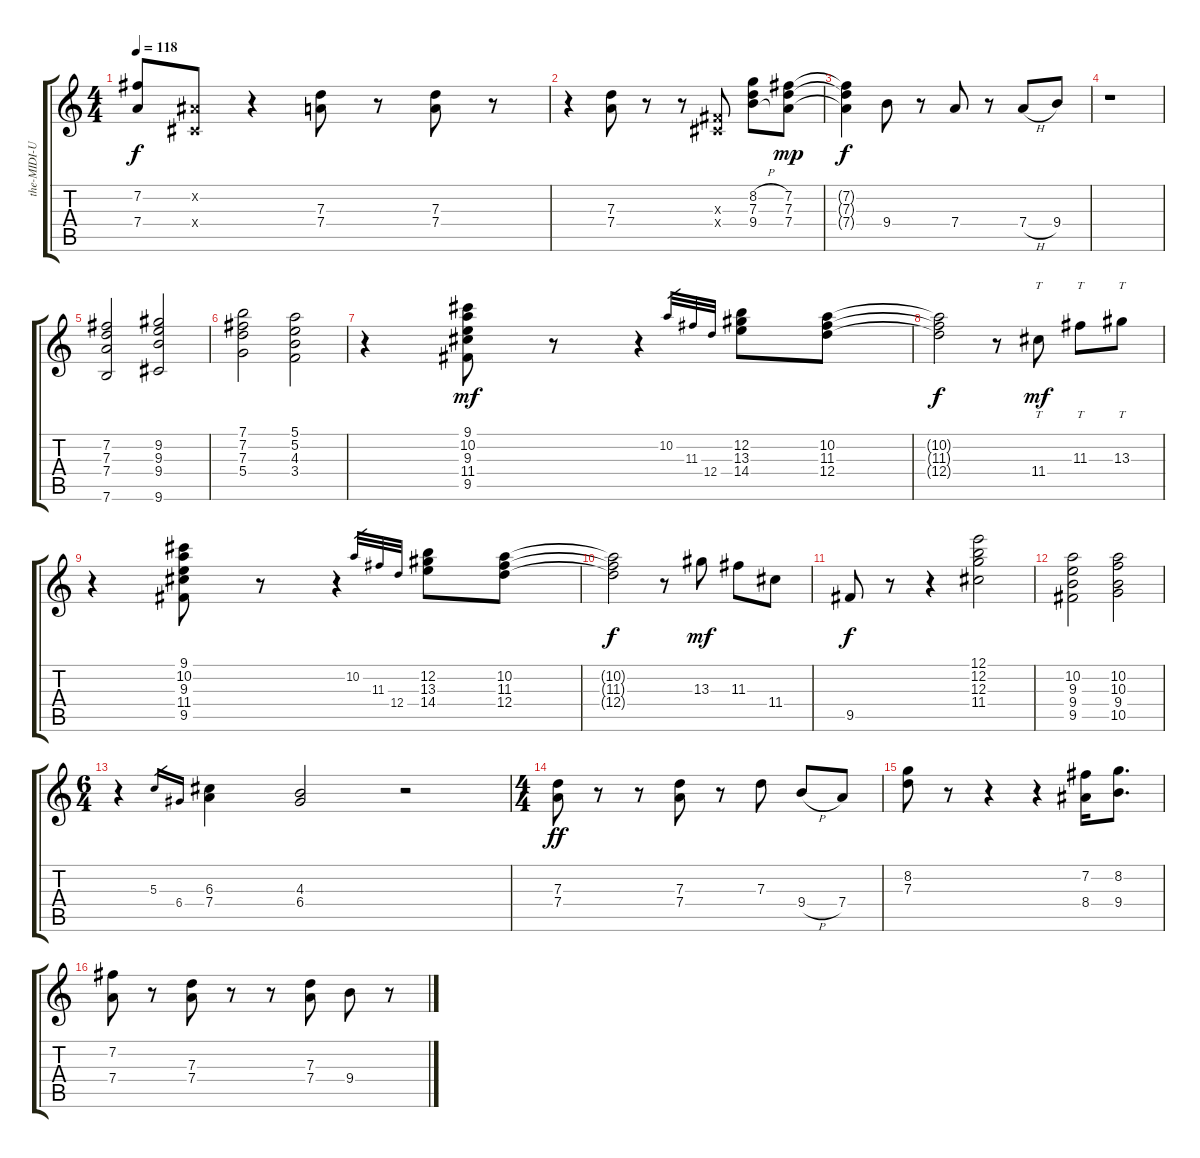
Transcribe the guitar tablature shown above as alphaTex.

\track ("the-MIDI-Universe@" "the-MIDI-U") {instrument electricguitarjazz}
\staff {score tabs}
\tuning (E4 B3 G3 D3 A2 E2) {hide}
\ts (4 4)
\tempo 118
\clef g2
\ks c
(7.2 7.4).8{dy f} (-1.2{x} -1.4{x}).8 r.4 (7.3 7.4).8 r.8 (7.3 7.4).8 r.8 |
r.4 (7.3 7.4).8 r.8 r.8 (-1.3{x} -1.4{x}).8 (8.2{h} 7.3 9.4{h}).8 (7.2 7.3 7.4).8{dy mp} |
(7.2{t} 7.3{t} 7.4{t}).4{dy f} 9.4.8 r.8 7.4.8 r.8 7.4{h}.8 9.4.8 |
r.1 |
(7.2 7.3 7.4 7.6).2 (9.2 9.3 9.4 9.6).2 |
(7.1 7.2 7.3 5.4).2 (5.1 5.2 4.3 3.4).2 |
r.4 (9.1 10.2 9.3 11.4 9.5).8{dy mf} r.8 r.4 10.2.32{gr} 11.3.32{gr} 12.4.32{gr} (12.2 13.3 14.4).8 (10.2 11.3 12.4).8 |
(10.2{t} 11.3{t} 12.4{t}).2{dy f} r.8 11.4.8{tt dy mf} 11.3.8{tt} 13.3.8{tt} |
r.4 (9.1 10.2 9.3 11.4 9.5).8 r.8 r.4 10.2.32{gr} 11.3.32{gr} 12.4.32{gr} (12.2 13.3 14.4).8 (10.2 11.3 12.4).8 |
(10.2{t} 11.3{t} 12.4{t}).2{dy f} r.8 13.3.8{dy mf} 11.3.8 11.4.8 |
9.5.8{dy f} r.8 r.4 (12.1 12.2 12.3 11.4).2 |
(10.2 9.3 9.4 9.5).2 (10.2 10.3 9.4 10.5).2 |
\ts (6 4)
r.4 5.3.16{gr} 6.4.16{gr} (6.3 7.4).4 (4.3 6.4).2 r.2 |
\ts (4 4)
(7.3 7.4).8{dy ff} r.8 r.8 (7.3 7.4).8 r.8 7.3.8 9.4{h}.8 7.4.8 |
(8.2 7.3).8 r.8 r.4 r.4 (7.2 8.4).16 (8.2 9.4).8{d} |
(7.2 7.4).8 r.8 (7.3 7.4).8 r.8 r.8 (7.3 7.4).8 9.4.8 r.8
